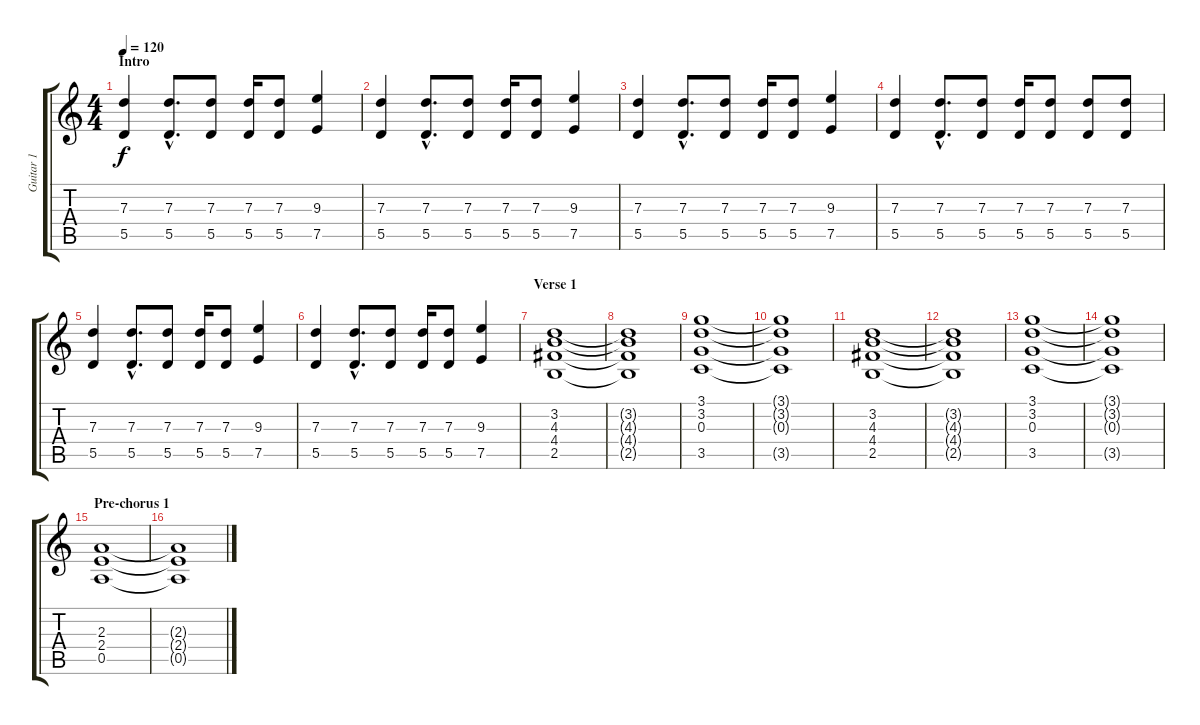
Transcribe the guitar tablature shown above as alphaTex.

\track ("Guitar 1" "Guitar 1") {instrument overdrivenguitar}
\staff {score tabs}
\tuning (E4 B3 G3 D3 A2 E2) {hide}
\ts (4 4)
\section ("" "Intro")
\tempo 120
\clef g2
\ks c
(7.3 5.5).4{dy f instrument overdrivenguitar} (7.3{hac} 5.5{hac}).8{d} (7.3 5.5).8 (7.3 5.5).16 (7.3 5.5).8 (9.3 7.5).4 |
(7.3 5.5).4 (7.3{hac} 5.5{hac}).8{d} (7.3 5.5).8 (7.3 5.5).16 (7.3 5.5).8 (9.3 7.5).4 |
(7.3 5.5).4 (7.3{hac} 5.5{hac}).8{d} (7.3 5.5).8 (7.3 5.5).16 (7.3 5.5).8 (9.3 7.5).4 |
(7.3 5.5).4 (7.3{hac} 5.5{hac}).8{d} (7.3 5.5).8 (7.3 5.5).16 (7.3 5.5).8 (7.3 5.5).8 (7.3 5.5).8 |
(7.3 5.5).4 (7.3{hac} 5.5{hac}).8{d} (7.3 5.5).8 (7.3 5.5).16 (7.3 5.5).8 (9.3 7.5).4 |
(7.3 5.5).4 (7.3{hac} 5.5{hac}).8{d} (7.3 5.5).8 (7.3 5.5).16 (7.3 5.5).8 (9.3 7.5).4 |
\section ("" "Verse 1")
(3.2 4.3 4.4 2.5).1 |
(3.2{t} 4.3{t} 4.4{t} 2.5{t}).1 |
(3.1 3.2 0.3 3.5).1 |
(3.1{t} 3.2{t} 0.3{t} 3.5{t}).1 |
(3.2 4.3 4.4 2.5).1 |
(3.2{t} 4.3{t} 4.4{t} 2.5{t}).1 |
(3.1 3.2 0.3 3.5).1 |
(3.1{t} 3.2{t} 0.3{t} 3.5{t}).1 |
\section ("" "Pre-chorus 1")
(2.3 2.4 0.5).1 |
(2.3{t} 2.4{t} 0.5{t}).1
